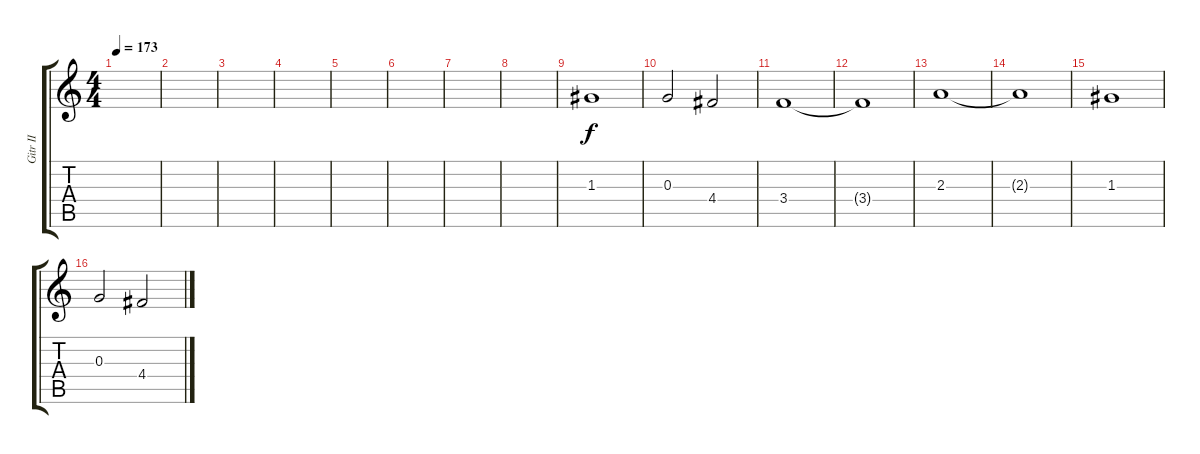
\track ("Gitr II" "Gitr II") {instrument acousticguitarnylon}
\staff {score tabs}
\tuning (E4 B3 G3 D3 A2 E2) {hide}
\ts (4 4)
\tempo 173
\clef g2
\ks c
|
|
|
|
|
|
|
|
1.3.1 |
0.3.2 4.4.2 |
3.4.1 |
3.4{t}.1 |
2.3.1 |
2.3{t}.1 |
1.3.1 |
0.3.2 4.4.2
